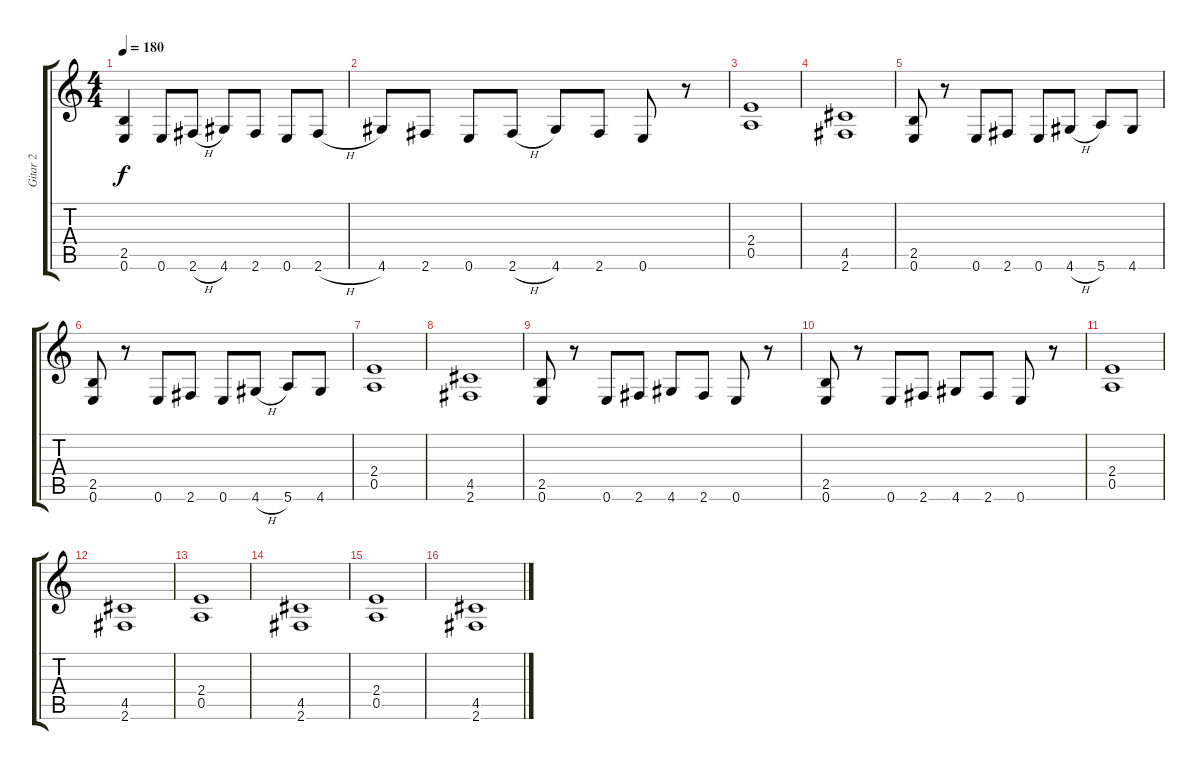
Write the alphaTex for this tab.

\track ("Gitar 2" "Gitar 2") {instrument overdrivenguitar}
\staff {score tabs}
\tuning (E4 B3 G3 D3 A2 E2) {hide}
\ts (4 4)
\tempo 180
\clef g2
\ks c
(2.5 0.6).4{dy f} 0.6.8 2.6{h}.8 4.6.8 2.6.8 0.6.8 2.6{h}.8 |
4.6.8 2.6.8 0.6.8 2.6{h}.8 4.6.8 2.6.8 0.6.8 r.8 |
(2.4 0.5).1 |
(4.5 2.6).1 |
(2.5 0.6).8 r.8 0.6.8 2.6.8 0.6.8 4.6{h}.8 5.6.8 4.6.8 |
(2.5 0.6).8 r.8 0.6.8 2.6.8 0.6.8 4.6{h}.8 5.6.8 4.6.8 |
(2.4 0.5).1 |
(4.5 2.6).1 |
(2.5 0.6).8 r.8 0.6.8 2.6.8 4.6.8 2.6.8 0.6.8 r.8 |
(2.5 0.6).8 r.8 0.6.8 2.6.8 4.6.8 2.6.8 0.6.8 r.8 |
(2.4 0.5).1 |
(4.5 2.6).1 |
(2.4 0.5).1 |
(4.5 2.6).1 |
(2.4 0.5).1 |
(4.5 2.6).1
